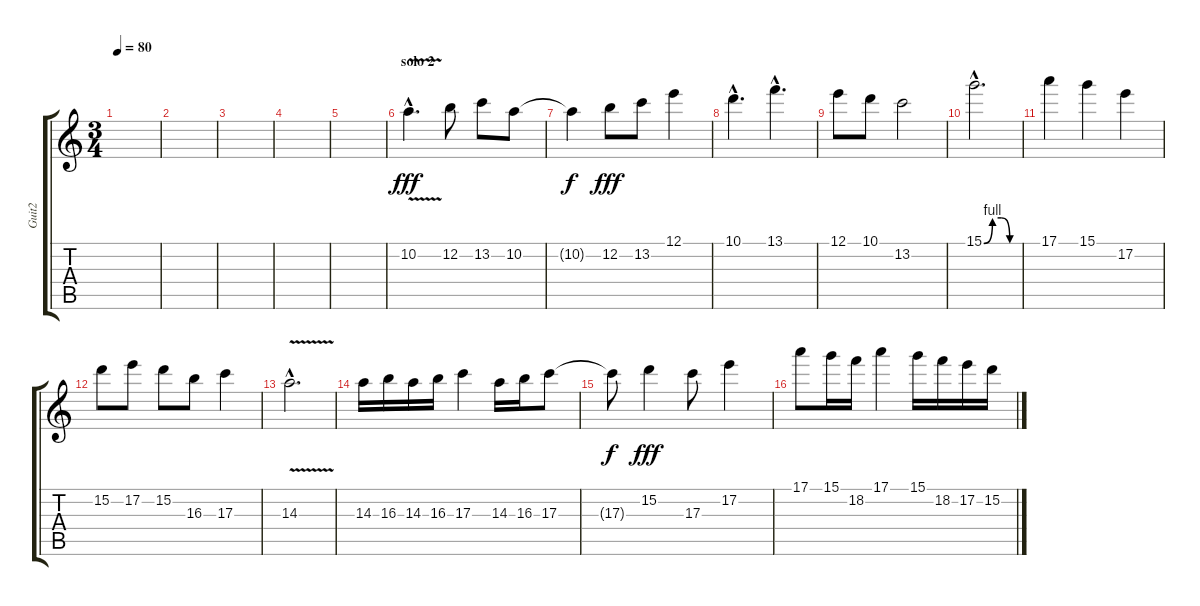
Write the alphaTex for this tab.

\track ("Guit2" "Guit2") {instrument overdrivenguitar}
\staff {score tabs}
\tuning (E4 B3 G3 D3 A2 E2) {hide}
\ts (3 4)
\tempo 80
\clef g2
\ks c
|
|
|
|
|
\section ("" "solo 2")
10.2{v hac}.4{d dy fff} 12.2.8 13.2.8 10.2.8 |
10.2{t}.4{dy f} 12.2.8{dy fff} 13.2.8 12.1.4 |
10.1{hac}.4{d} 13.1{hac}.4{d} |
12.1.8 10.1.8 13.2.2 |
15.1{be (custom 0 0 15 4 30 4 45 0 60 0) hac}.2{d} |
17.1.4 15.1.4 17.2.4 |
15.2.8 17.2.8 15.2.8 16.3.8 17.3.4 |
14.3{v hac}.2{d} |
14.3.16 16.3.16 14.3.16 16.3.16 17.3.4 14.3.16 16.3.16 17.3.8 |
17.3{t}.8{dy f} 15.2.4{dy fff} 17.3.8 17.2.4 |
17.1.8 15.1.16 18.2.16 17.1.4 15.1.16 18.2.16 17.2.16 15.2.16
